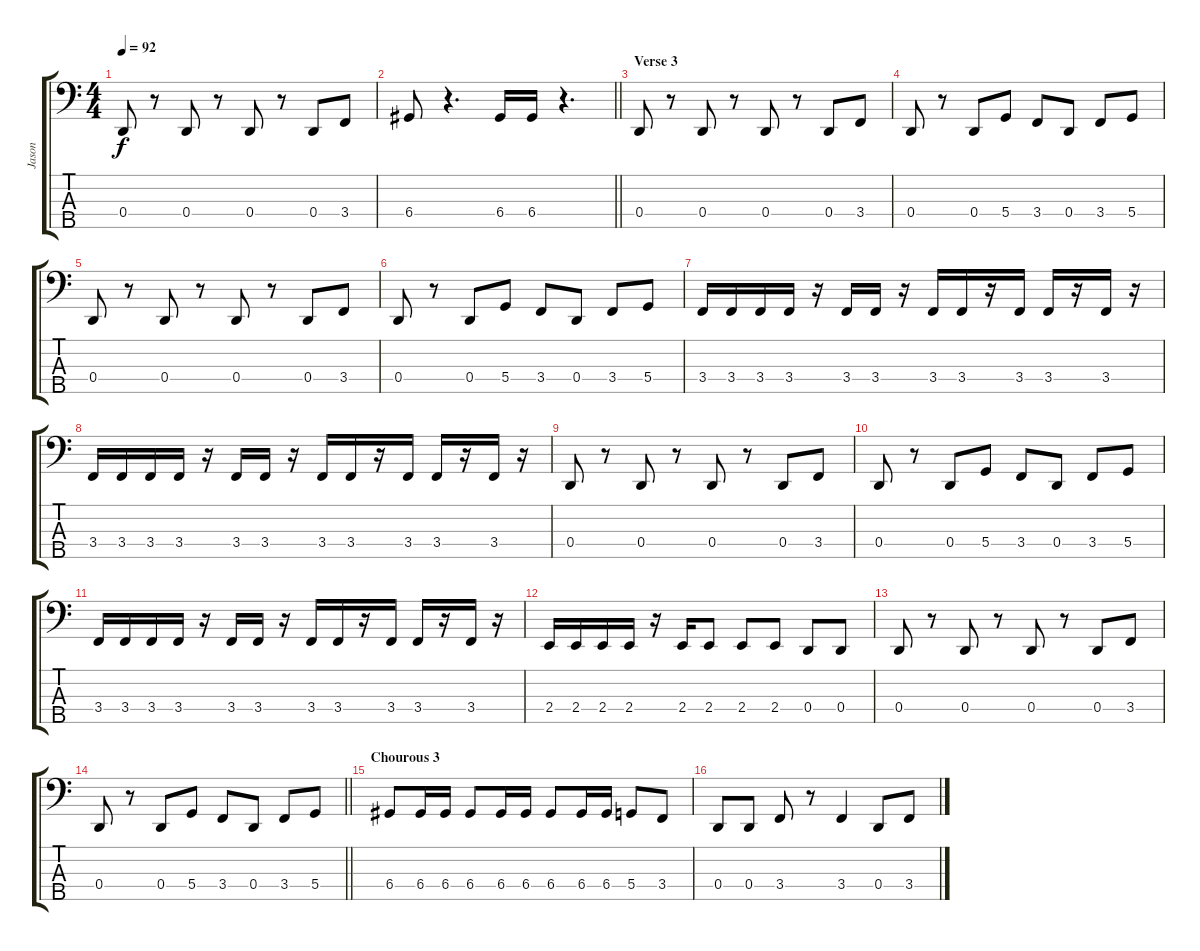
\track ("Jason" "Jason") {instrument electricbassfinger}
\staff {score tabs}
\tuning (F2 C2 G1 D1 A0) {hide}
\ts (4 4)
\tempo 92
\clef f4
\ks c
0.4.8{dy f} r.8 0.4.8 r.8 0.4.8 r.8 0.4.8 3.4.8 |
\barLineRight lightlight
6.4.8 r.4{d} 6.4.16 6.4.16 r.4{d} |
\section ("" "Verse 3")
0.4.8 r.8 0.4.8 r.8 0.4.8 r.8 0.4.8 3.4.8 |
0.4.8 r.8 0.4.8 5.4.8 3.4.8 0.4.8 3.4.8 5.4.8 |
0.4.8 r.8 0.4.8 r.8 0.4.8 r.8 0.4.8 3.4.8 |
0.4.8 r.8 0.4.8 5.4.8 3.4.8 0.4.8 3.4.8 5.4.8 |
3.4.16 3.4.16 3.4.16 3.4.16 r.16 3.4.16 3.4.16 r.16 3.4.16 3.4.16 r.16 3.4.16 3.4.16 r.16 3.4.16 r.16 |
3.4.16 3.4.16 3.4.16 3.4.16 r.16 3.4.16 3.4.16 r.16 3.4.16 3.4.16 r.16 3.4.16 3.4.16 r.16 3.4.16 r.16 |
0.4.8 r.8 0.4.8 r.8 0.4.8 r.8 0.4.8 3.4.8 |
0.4.8 r.8 0.4.8 5.4.8 3.4.8 0.4.8 3.4.8 5.4.8 |
3.4.16 3.4.16 3.4.16 3.4.16 r.16 3.4.16 3.4.16 r.16 3.4.16 3.4.16 r.16 3.4.16 3.4.16 r.16 3.4.16 r.16 |
2.4.16 2.4.16 2.4.16 2.4.16 r.16 2.4.16 2.4.8 2.4.8 2.4.8 0.4.8 0.4.8 |
0.4.8 r.8 0.4.8 r.8 0.4.8 r.8 0.4.8 3.4.8 |
\barLineRight lightlight
0.4.8 r.8 0.4.8 5.4.8 3.4.8 0.4.8 3.4.8 5.4.8 |
\section ("" "Chourous 3")
6.4.8 6.4.16 6.4.16 6.4.8 6.4.16 6.4.16 6.4.8 6.4.16 6.4.16 5.4.8 3.4.8 |
0.4.8 0.4.8 3.4.8 r.8 3.4.4 0.4.8 3.4.8
